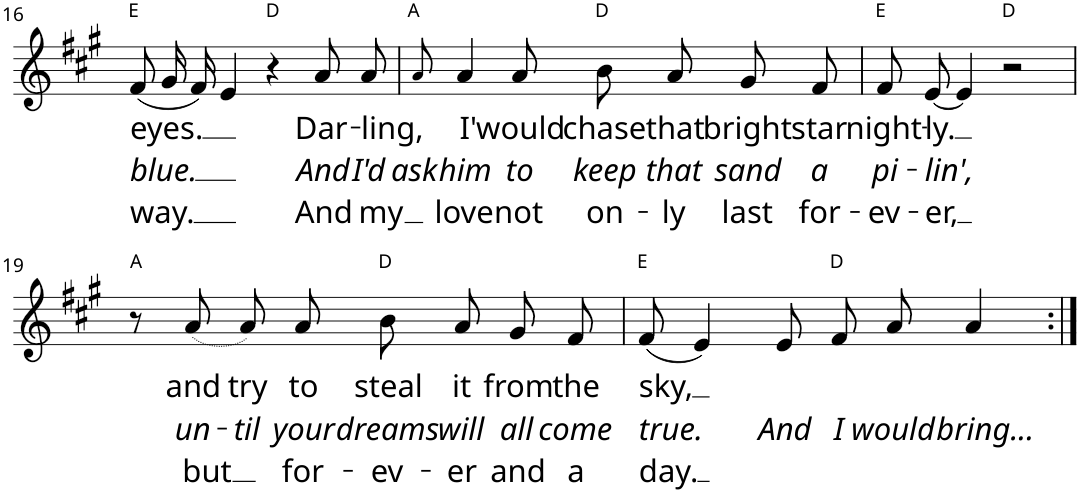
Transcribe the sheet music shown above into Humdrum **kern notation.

**kern	**text	**text	**text	**harte
*part1	*part1	*part1	*part1	*part1
*staff1	*staff1	*staff1	*staff1	*
*I"[Voice]	*	*	*	*
*I'Voice	*	*	*	*
!!LO:PB:g=z
*clefG2	*	*	*	*
*k[f#c#g#]	*	*	*	*
*A:	*	*	*	*
*M4/4	*	*	*	*
=16	=16	=16	=16	=16
!	!LO:LY:b	!LO:LY:b	!LO:LY:b	!
(8f#/L	eyes.	blue.	way.	E:maj
16g#/L	.	.	.	.
16f#/JJ)	.	.	.	.
4e/	.	.	.	.
4r	.	.	.	D:maj
!	!LO:LY:b	!LO:LY:b	!LO:LY:b	!
8a/L	Dar-	And	And	.
!	!LO:LY:b	!LO:LY:b	!LO:LY:b	!
8a/J	-ling,	I'd	my	.
=17	=17	=17	=17	=17
!	!	!LO:LY:b	!	!
8a!/	.	ask	.	A:maj
!	!LO:LY:b	!LO:LY:b	!LO:LY:b	!
4a/	I'	him	love	.
!	!LO:LY:b	!LO:LY:b	!LO:LY:b	!
8a/	would	to	not	.
!	!LO:LY:b	!LO:LY:b	!LO:LY:b	!
8b/L	chase	keep	on-	D:maj
!	!LO:LY:b	!LO:LY:b	!LO:LY:b	!
8a/J	that	that	-ly	.
!	!LO:LY:b	!LO:LY:b	!LO:LY:b	!
8g#/L	bright	sand	last	.
!	!LO:LY:b	!LO:LY:b	!LO:LY:b	!
8f#/J	star	a	for-	.
=18	=18	=18	=18	=18
!	!LO:LY:b	!LO:LY:b	!LO:LY:b	!
8f#/L	night-	pi-	-ev-	E:maj
!	!LO:LY:b	!LO:LY:b	!LO:LY:b	!
[8e/J	-ly.	-lin',	-er,	.
4e/]	.	.	.	.
2r	.	.	.	D:maj
!!LO:LB:g=z
=19	=19	=19	=19	=19
8r	.	.	.	A:maj
!	!LO:LY:b	!LO:LY:b	!LO:LY:b	!
(8a/	and	un-	but	.
!	!LO:LY:b	!LO:LY:b	!	!
8a/L)	try	-til	.	.
!	!LO:LY:b	!LO:LY:b	!LO:LY:b	!
8a/J	to	your	for-	.
!	!LO:LY:b	!LO:LY:b	!LO:LY:b	!
8b/L	steal	dreams	-ev-	D:maj
!	!LO:LY:b	!LO:LY:b	!LO:LY:b	!
8a/J	it	will	-er	.
!	!LO:LY:b	!LO:LY:b	!LO:LY:b	!
8g#/L	from	all	and	.
!	!LO:LY:b	!LO:LY:b	!LO:LY:b	!
8f#/J	the	come	a	.
=20	=20	=20	=20	=20
!	!LO:LY:b	!LO:LY:b	!LO:LY:b	!
(8f#/	sky,	true.	day.	E:maj
4e/)	.	.	.	.
!	!	!LO:LY:b	!	!
8e/	.	And	.	.
!	!	!LO:LY:b	!	!
8f#/L	.	I	.	D:maj
!	!	!LO:LY:b	!	!
8a/J	.	would	.	.
!	!	!LO:LY:b	!	!
4a/	.	bring...	.	.
=:|!	=:|!	=:|!	=:|!	=:|!
*-	*-	*-	*-	*-
